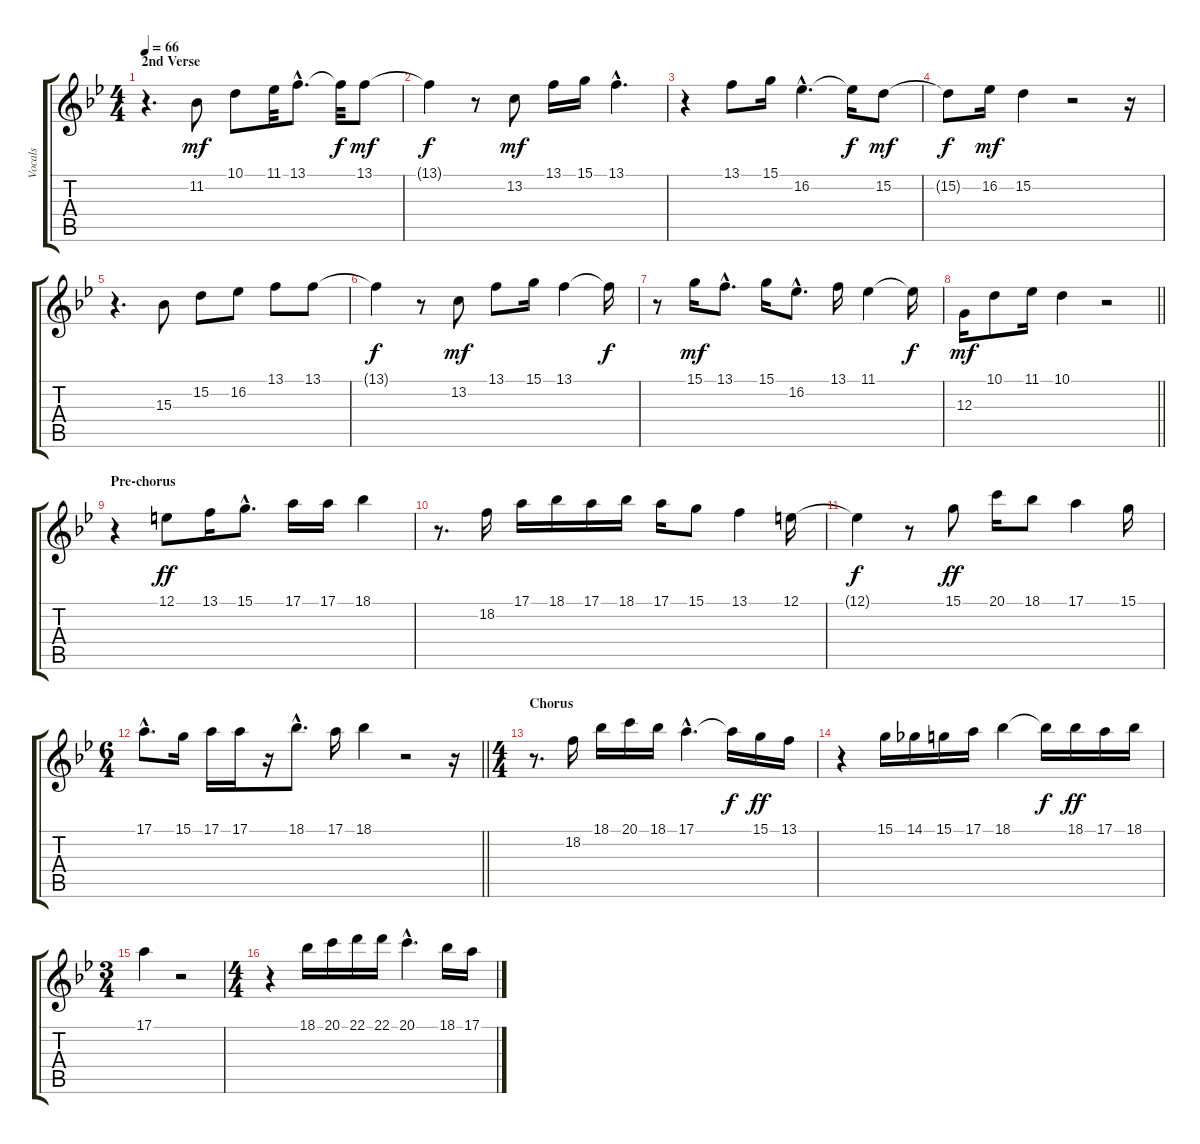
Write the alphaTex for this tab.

\track ("Vocals" "Vocals") {instrument lead6voice}
\staff {score tabs}
\tuning (E4 B3 G3 D3 A2 E2) {hide}
\ts (4 4)
\section ("" "2nd Verse")
\tempo 66
\clef g2
\ks bb
r.4{d dy f} 11.2.8{dy mf} 10.1.8 11.1.32 13.1{hac}.8{d} 13.1{t}.32{dy f} 13.1.8{dy mf} |
13.1{t}.4{dy f} r.8 13.2.8{dy mf} 13.1.16 15.1.16 13.1{hac}.4{d} |
r.4 13.1.8 15.1.16 16.2{hac}.4{d} 16.2{t}.16{dy f} 15.2.8{dy mf} |
15.2{t}.8{dy f} 16.2.16{dy mf} 15.2.4 r.2 r.16 |
r.4{d} 15.3.8 15.2.8 16.2.8 13.1.8 13.1.8 |
13.1{t}.4{dy f} r.8 13.2.8{dy mf} 13.1.8 15.1.16 13.1.4 13.1{t}.16{dy f} |
r.8 15.1.16{dy mf} 13.1{hac}.8{d} 15.1.16 16.2{hac}.8{d} 13.1.16 11.1.4 11.1{t}.16{dy f} |
\barLineRight lightlight
12.3.16{dy mf} 10.1.8 11.1.16 10.1.4 r.2 |
\section ("" "Pre-chorus")
r.4 12.1.8{dy ff} 13.1.16 15.1{hac}.8{d} 17.1.16 17.1.16 18.1.4 |
r.8{d} 18.2.16 17.1.16 18.1.16 17.1.16 18.1.16 17.1.16 15.1.8 13.1.4 12.1.16 |
12.1{t}.4{dy f} r.8 15.1.8{dy ff} 20.1.16 18.1.8 17.1.4 15.1.16 |
\ts (6 4)
\barLineRight lightlight
17.1{hac}.8{d} 15.1.16 17.1.16 17.1.16 r.16 18.1{hac}.8{d} 17.1.16 18.1.4 r.2 r.16 |
\ts (4 4)
\section ("" "Chorus")
r.8{d} 18.2.16 18.1.16 20.1.16 18.1.16 17.1{hac}.4{d} 17.1{t}.16{dy f} 15.1.16{dy ff} 13.1.16 |
r.4 15.1.16 14.1.16 15.1.16 17.1.16 18.1.4 18.1{t}.16{dy f} 18.1.16{dy ff} 17.1.16 18.1.16 |
\ts (3 4)
17.1.4 r.2 |
\ts (4 4)
r.4 18.1.16 20.1.16 22.1.16 22.1.16 20.1{hac}.4{d} 18.1.16 17.1.16
